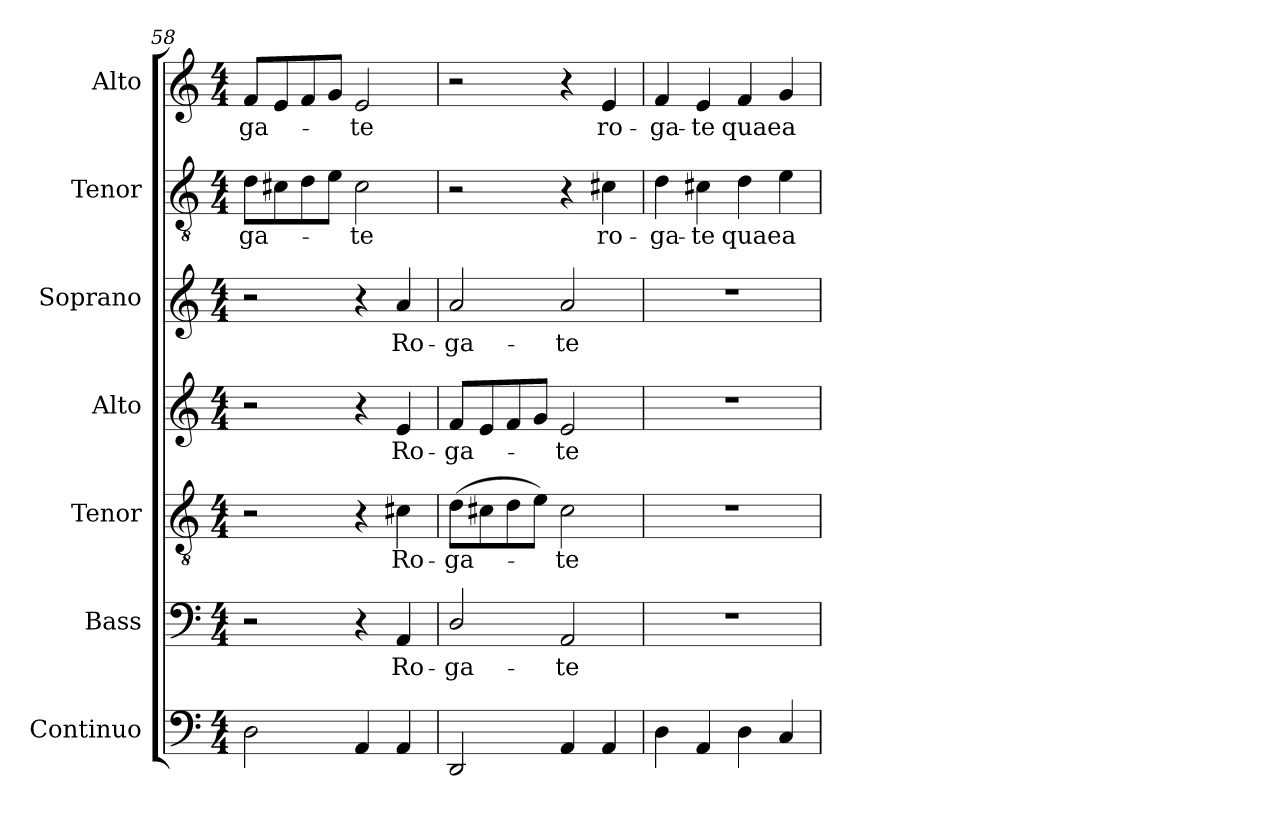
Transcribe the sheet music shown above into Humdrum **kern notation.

**kern	**kern	**text	**kern	**text	**kern	**text	**kern	**text	**kern	**text	**kern	**text
*part7	*part6	*part6	*part5	*part5	*part4	*part4	*part3	*part3	*part2	*part2	*part1	*part1
*staff7	*staff6	*staff6	*staff5	*staff5	*staff4	*staff4	*staff3	*staff3	*staff2	*staff2	*staff1	*staff1
*I"Continuo	*I"Bass	*	*I"Tenor	*	*I"Alto	*	*I"Soprano	*	*I"Tenor	*	*I"Alto	*
*I'Cont.	*I'B.	*	*I'T.	*	*I'A.	*	*I'S.	*	*I'T.	*	*I'A.	*
*clefF4	*clefF4	*	*clefGv2	*	*clefG2	*	*clefG2	*	*clefGv2	*	*clefG2	*
*	*	*	*ITrd7c12	*	*	*	*	*	*ITrd7c12	*	*	*
*k[]	*k[]	*	*k[]	*	*k[]	*	*k[]	*	*k[]	*	*k[]	*
*C:	*C:	*	*C:	*	*C:	*	*C:	*	*C:	*	*C:	*
*M4/4	*M4/4	*	*M4/4	*	*M4/4	*	*M4/4	*	*M4/4	*	*M4/4	*
=58	=58	=58	=58	=58	=58	=58	=58	=58	=58	=58	=58	=58
!	!	!	!	!	!	!	!	!	!	!LO:LY:b:color=#000000	!	!
!	!	!	!	!	!	!	!	!	!	!	!	!LO:LY:b:color=#000000
2Di\	2r	.	2r	.	2r	.	2r	.	8Di\L	-ga-	8fi/L	-ga-
.	.	.	.	.	.	.	.	.	8C#Xi\	.	8ei/	.
.	.	.	.	.	.	.	.	.	8Di\	.	8fi/	.
.	.	.	.	.	.	.	.	.	8Ei\J	.	8gi/J	.
!	!	!	!	!	!	!	!	!	!	!LO:LY:b:color=#000000	!	!
!	!	!	!	!	!	!	!	!	!	!	!	!LO:LY:b:color=#000000
4AAi/	4r	.	4r	.	4r	.	4r	.	2C#i\	-te	2ei/	-te
!	!	!LO:LY:b:color=#000000	!	!	!	!	!	!	!	!	!	!
!	!	!	!	!LO:LY:b:color=#000000	!	!	!	!	!	!	!	!
!	!	!	!	!	!	!LO:LY:b:color=#000000	!	!	!	!	!	!
!	!	!	!	!	!	!	!	!LO:LY:b:color=#000000	!	!	!	!
4AAi/	4AAi/	Ro-	4C#Xi\	Ro-	4ei/	Ro-	4ai/	Ro-	.	.	.	.
=59	=59	=59	=59	=59	=59	=59	=59	=59	=59	=59	=59	=59
!	!	!LO:LY:b:color=#000000	!	!	!	!	!	!	!	!	!	!
!	!	!	!	!LO:LY:b:color=#000000	!	!	!	!	!	!	!	!
!	!	!	!	!	!	!LO:LY:b:color=#000000	!	!	!	!	!	!
!	!	!	!	!	!	!	!	!LO:LY:b:color=#000000	!	!	!	!
2DDi/	2Di/	-ga-	(8Di\L	-ga-	8fi/L	-ga-	2ai/	-ga-	2r	.	2r	.
.	.	.	8C#Xi\	.	8ei/	.	.	.	.	.	.	.
.	.	.	8Di\	.	8fi/	.	.	.	.	.	.	.
.	.	.	8Ei\J)	.	8gi/J	.	.	.	.	.	.	.
!	!	!LO:LY:b:color=#000000	!	!	!	!	!	!	!	!	!	!
!	!	!	!	!LO:LY:b:color=#000000	!	!	!	!	!	!	!	!
!	!	!	!	!	!	!LO:LY:b:color=#000000	!	!	!	!	!	!
!	!	!	!	!	!	!	!	!LO:LY:b:color=#000000	!	!	!	!
4AAi/	2AAi/	-te	2C#i\	-te	2ei/	-te	2ai/	-te	4r	.	4r	.
!	!	!	!	!	!	!	!	!	!	!LO:LY:b:color=#000000	!	!
!	!	!	!	!	!	!	!	!	!	!	!	!LO:LY:b:color=#000000
4AAi/	.	.	.	.	.	.	.	.	4C#Xi\	ro-	4ei/	ro-
=60	=60	=60	=60	=60	=60	=60	=60	=60	=60	=60	=60	=60
!	!	!	!	!	!	!	!	!	!	!LO:LY:b:color=#000000	!	!
!	!	!	!	!	!	!	!	!	!	!	!	!LO:LY:b:color=#000000
4Di\	1r	.	1r	.	1r	.	1r	.	4Di\	-ga-	4fi/	-ga-
!	!	!	!	!	!	!	!	!	!	!LO:LY:b:color=#000000	!	!
!	!	!	!	!	!	!	!	!	!	!	!	!LO:LY:b:color=#000000
4AAi/	.	.	.	.	.	.	.	.	4C#Xi\	-te	4ei/	-te
!	!	!	!	!	!	!	!	!	!	!LO:LY:b:color=#000000	!	!
!	!	!	!	!	!	!	!	!	!	!	!	!LO:LY:b:color=#000000
4Di\	.	.	.	.	.	.	.	.	4Di\	quae	4fi/	quae
!	!	!	!	!	!	!	!	!	!	!LO:LY:b:color=#000000	!	!
!	!	!	!	!	!	!	!	!	!	!	!	!LO:LY:b:color=#000000
4Ci/	.	.	.	.	.	.	.	.	4Ei\	a	4gi/	a
=	=	=	=	=	=	=	=	=	=	=	=	=
*-	*-	*-	*-	*-	*-	*-	*-	*-	*-	*-	*-	*-
